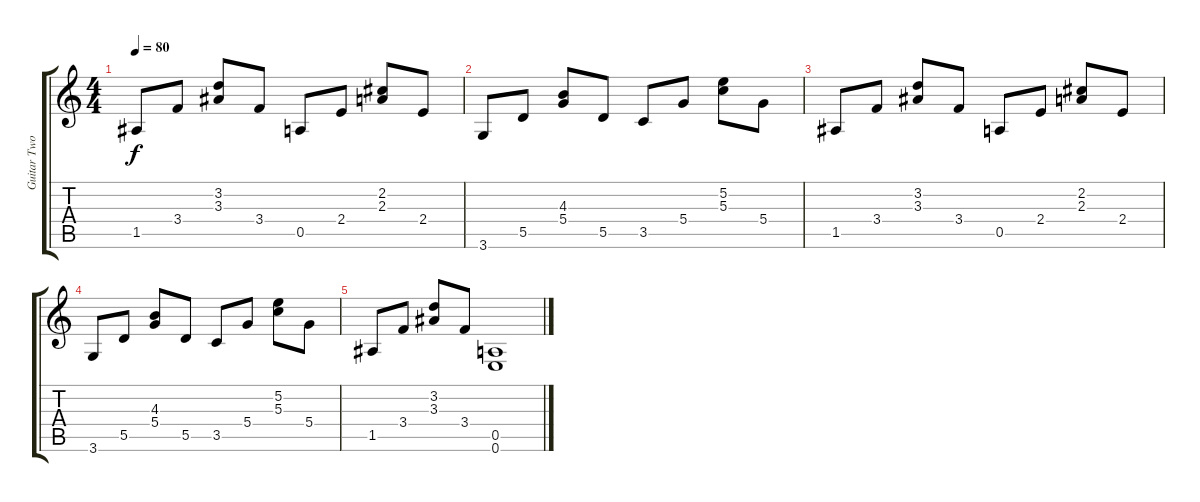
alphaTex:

\track ("Guitar Two." "Guitar Two") {instrument acousticguitarsteel}
\staff {score tabs}
\tuning (E4 B3 G3 D3 A2 E2) {hide}
\ts (4 4)
\tempo 80
\clef g2
\ks c
1.5.8{dy f} 3.4.8 (3.2 3.3).8 3.4.8 0.5.8 2.4.8 (2.2 2.3).8 2.4.8 |
3.6.8 5.5.8 (4.3 5.4).8 5.5.8 3.5.8 5.4.8 (5.2 5.3).8 5.4.8 |
1.5.8 3.4.8 (3.2 3.3).8 3.4.8 0.5.8 2.4.8 (2.2 2.3).8 2.4.8 |
3.6.8 5.5.8 (4.3 5.4).8 5.5.8 3.5.8 5.4.8 (5.2 5.3).8 5.4.8 |
1.5.8 3.4.8 (3.2 3.3).8 3.4.8 (0.5 0.6).1
